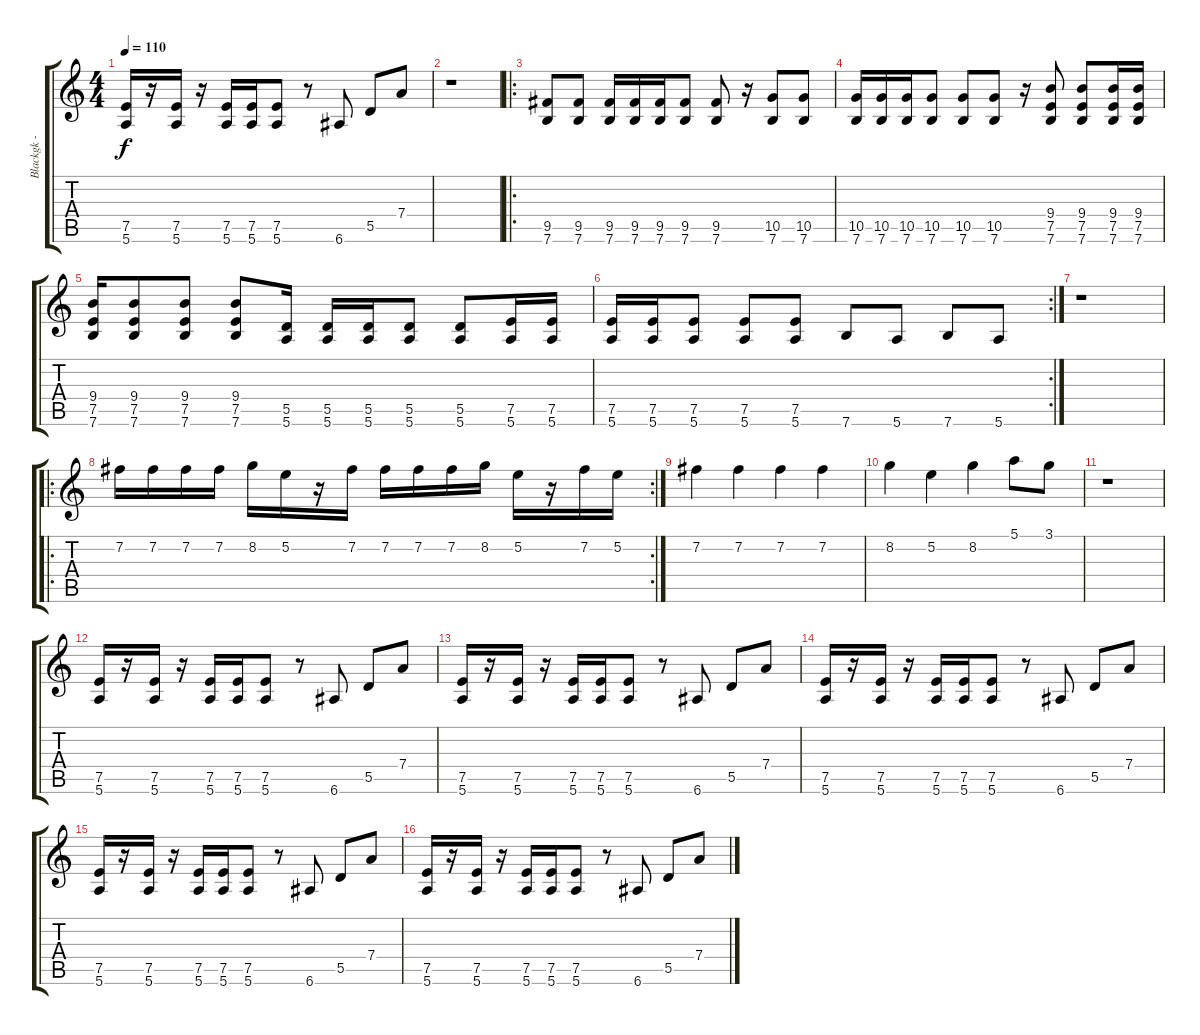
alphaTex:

\track ("Blackgk - gitara" "Blackgk - ") {instrument overdrivenguitar}
\staff {score tabs}
\tuning (E4 B3 G3 D3 A2 E2) {hide}
\ts (4 4)
\tempo 110
\clef g2
\ks c
(7.5 5.6).16{dy f} r.16 (7.5 5.6).16 r.16 (7.5 5.6).16 (7.5 5.6).16 (7.5 5.6).8 r.8 6.6.8 5.5.8 7.4.8 |
r.1 |
\ro
(9.5 7.6).8 (9.5 7.6).8 (9.5 7.6).16 (9.5 7.6).16 (9.5 7.6).16 (9.5 7.6).8 (9.5 7.6).8 r.16 (10.5 7.6).8 (10.5 7.6).8 |
(10.5 7.6).16 (10.5 7.6).16 (10.5 7.6).16 (10.5 7.6).8 (10.5 7.6).8 (10.5 7.6).8 r.16 (9.4 7.5 7.6).8 (9.4 7.5 7.6).8 (9.4 7.5 7.6).16 (9.4 7.5 7.6).16 |
(9.4 7.5 7.6).16 (9.4 7.5 7.6).8 (9.4 7.5 7.6).8 (9.4 7.5 7.6).8 (5.5 5.6).16 (5.5 5.6).16 (5.5 5.6).16 (5.5 5.6).8 (5.5 5.6).8 (7.5 5.6).16 (7.5 5.6).16 |
\rc 2
(7.5 5.6).16 (7.5 5.6).16 (7.5 5.6).8 (7.5 5.6).8 (7.5 5.6).8 7.6.8 5.6.8 7.6.8 5.6.8 |
r.1 |
\ro
\rc 2
7.2.16 7.2.16 7.2.16 7.2.16 8.2.16 5.2.16 r.16 7.2.16 7.2.16 7.2.16 7.2.16 8.2.16 5.2.16 r.16 7.2.16 5.2.16 |
7.2.4 7.2.4 7.2.4 7.2.4 |
8.2.4 5.2.4 8.2.4 5.1.8 3.1.8 |
r.1 |
(7.5 5.6).16 r.16 (7.5 5.6).16 r.16 (7.5 5.6).16 (7.5 5.6).16 (7.5 5.6).8 r.8 6.6.8 5.5.8 7.4.8 |
(7.5 5.6).16 r.16 (7.5 5.6).16 r.16 (7.5 5.6).16 (7.5 5.6).16 (7.5 5.6).8 r.8 6.6.8 5.5.8 7.4.8 |
(7.5 5.6).16 r.16 (7.5 5.6).16 r.16 (7.5 5.6).16 (7.5 5.6).16 (7.5 5.6).8 r.8 6.6.8 5.5.8 7.4.8 |
(7.5 5.6).16 r.16 (7.5 5.6).16 r.16 (7.5 5.6).16 (7.5 5.6).16 (7.5 5.6).8 r.8 6.6.8 5.5.8 7.4.8 |
(7.5 5.6).16 r.16 (7.5 5.6).16 r.16 (7.5 5.6).16 (7.5 5.6).16 (7.5 5.6).8 r.8 6.6.8 5.5.8 7.4.8
